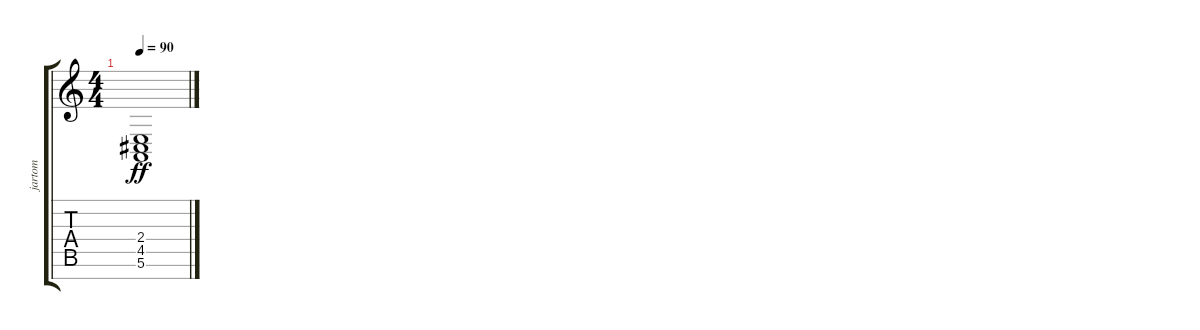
\track ("jartom" "jartom") {instrument acousticgrandpiano}
\staff {score tabs}
\tuning (E4 B3 G3 D3 A2 E2 B1) {hide}
\ts (4 4)
\tempo 90
\clef g2
\ks c
(2.4{t} 4.5{t} 5.6{t}).1{dy ff}
